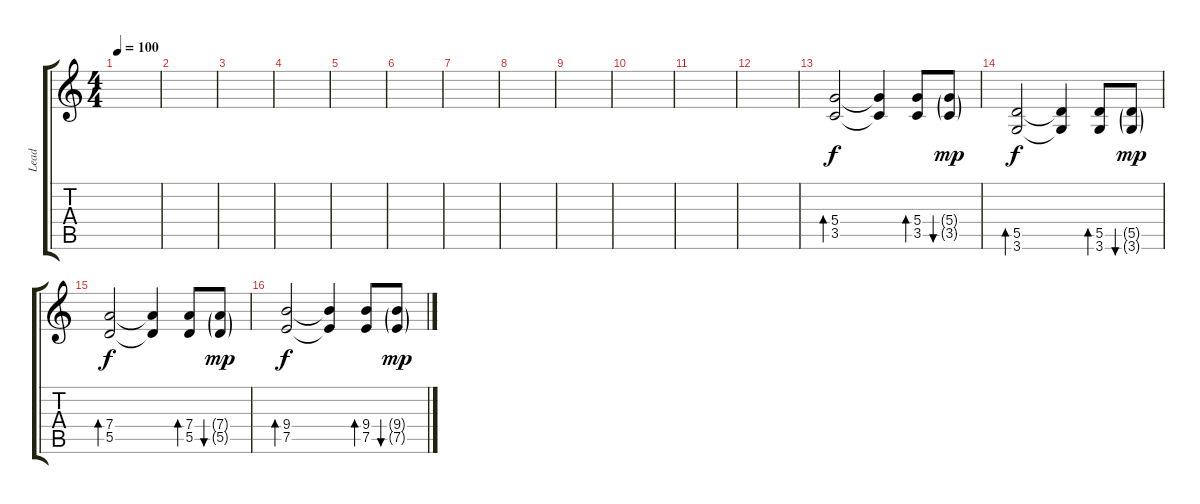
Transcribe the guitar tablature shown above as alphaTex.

\track ("Lead" "Lead") {instrument distortionguitar}
\staff {score tabs}
\tuning (E4 B3 G3 D3 A2 E2) {hide}
\ts (4 4)
\tempo 100
\clef g2
\ks c
|
|
|
|
|
|
|
|
|
|
|
|
(5.4 3.5).2{bd 60 volume 8} (5.4{t} 3.5{t}).4 (5.4 3.5).8{bd 60} (5.4{g} 3.5{g}).8{bu 60 dy mp} |
(5.5 3.6).2{bd 60 dy f} (5.5{t} 3.6{t}).4 (5.5 3.6).8{bd 60} (5.5{g} 3.6{g}).8{bu 60 dy mp} |
(7.4 5.5).2{bd 60 dy f} (7.4{t} 5.5{t}).4 (7.4 5.5).8{bd 60} (7.4{g} 5.5{g}).8{bu 60 dy mp} |
(9.4 7.5).2{bd 60 dy f} (9.4{t} 7.5{t}).4 (9.4 7.5).8{bd 60} (9.4{g} 7.5{g}).8{bu 60 dy mp}
